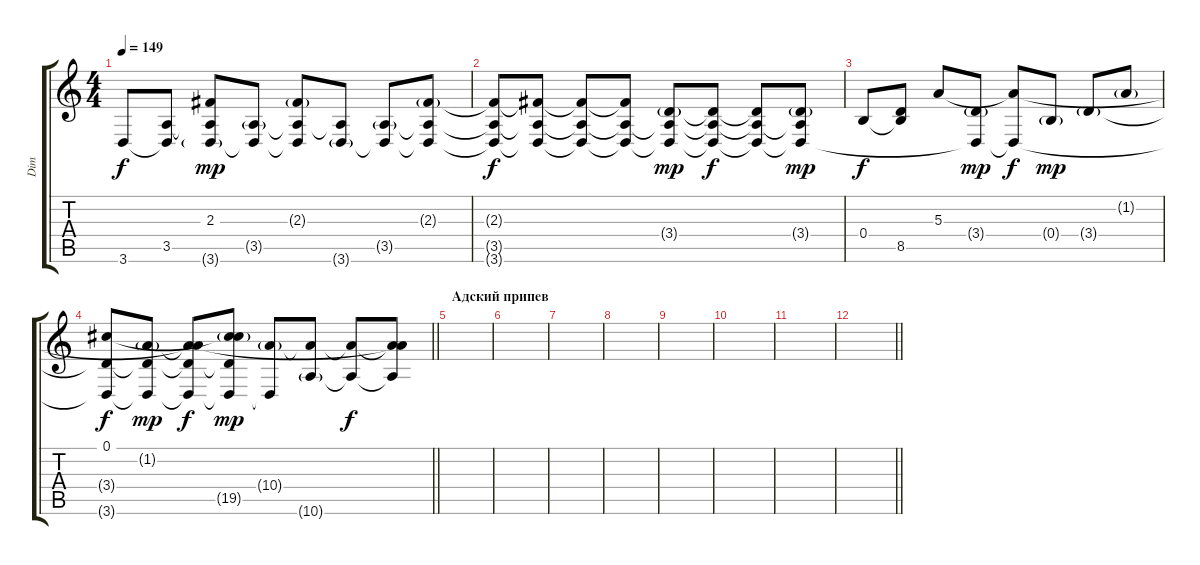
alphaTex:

\track ("Dim" "Dim") {instrument acousticguitarsteel}
\staff {score tabs}
\tuning (Db4 Ab3 E3 B2 Gb2 B1) {hide}
\ts (4 4)
\tempo 149
\clef g2
\ks c
3.6.8{dy f} (3.5 3.6{t}).8 (2.3 3.5{t} 3.6{g}).8{dy mp} (3.5{g} 3.6{t}).8 (2.3{g} 3.5{t} 3.6{t}).8 (3.5{t} 3.6{g}).8 (3.5{g} 3.6{t}).8 (2.3{g} 3.5{t} 3.6{t}).8 |
(2.3{t} 3.5{t} 3.6{t}).8{dy f} (2.3{t} 3.5{t} 3.6{t}).8 (2.3{t} 3.5{t} 3.6{t}).8 (2.3{t} 3.5{t} 3.6{t}).8 (3.4{g} 3.5{t} 3.6{t}).8{dy mp} (3.4{t} 3.5{t} 3.6{t}).8{dy f} (3.4{t} 3.5{t} 3.6{t}).8 (3.4{g} 3.5{t} 3.6{t}).8{dy mp} |
0.4.8{dy f} (0.4{t} 8.5).8 5.3.8 (3.4{g} 3.6{t}).8{dy mp} (5.3{t} 3.6{t}).8{dy f} 0.4{g}.8{dy mp} 3.4{g}.8 1.2{g}.8 |
\barLineRight lightlight
(0.1 3.4{t} 3.6{t}).8{dy f} (1.2{g} 3.4{t} 3.6{t}).8{dy mp} (1.2{t} 5.3{t} 3.4{t} 3.6{t}).8{dy f} (0.1{t} 3.4{t} 19.5{g} 3.6{t}).8{dy mp} (10.4{g} 3.6{t}).8 (10.4{t} 10.6{g}).8 (10.4{t} 10.6{t}).8{dy f} (5.3{t} 10.4{t} 10.6{t}).8 |
\section ("" "Адский припев")
|
|
|
|
|
|
|
\barLineRight lightlight
